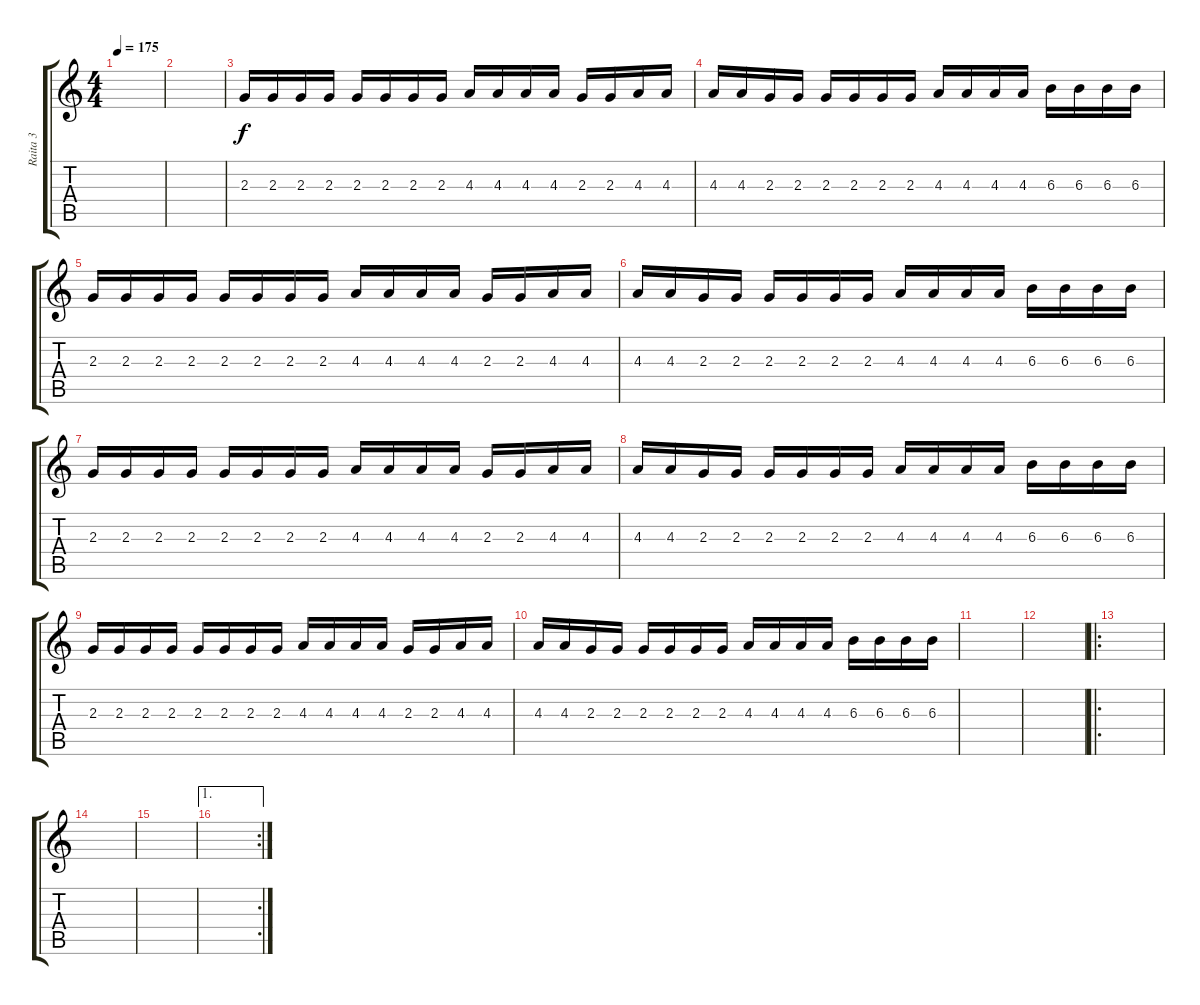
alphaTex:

\track ("Raita 3" "Raita 3") {instrument distortionguitar}
\staff {score tabs}
\tuning (D4 A3 F3 C3 G2 C2) {hide}
\ts (4 4)
\tempo 175
\clef g2
\ks c
|
|
2.3.16 2.3.16 2.3.16 2.3.16 2.3.16 2.3.16 2.3.16 2.3.16 4.3.16 4.3.16 4.3.16 4.3.16 2.3.16 2.3.16 4.3.16 4.3.16 |
4.3.16 4.3.16 2.3.16 2.3.16 2.3.16 2.3.16 2.3.16 2.3.16 4.3.16 4.3.16 4.3.16 4.3.16 6.3.16 6.3.16 6.3.16 6.3.16 |
2.3.16 2.3.16 2.3.16 2.3.16 2.3.16 2.3.16 2.3.16 2.3.16 4.3.16 4.3.16 4.3.16 4.3.16 2.3.16 2.3.16 4.3.16 4.3.16 |
4.3.16 4.3.16 2.3.16 2.3.16 2.3.16 2.3.16 2.3.16 2.3.16 4.3.16 4.3.16 4.3.16 4.3.16 6.3.16 6.3.16 6.3.16 6.3.16 |
2.3.16 2.3.16 2.3.16 2.3.16 2.3.16 2.3.16 2.3.16 2.3.16 4.3.16 4.3.16 4.3.16 4.3.16 2.3.16 2.3.16 4.3.16 4.3.16 |
4.3.16 4.3.16 2.3.16 2.3.16 2.3.16 2.3.16 2.3.16 2.3.16 4.3.16 4.3.16 4.3.16 4.3.16 6.3.16 6.3.16 6.3.16 6.3.16 |
2.3.16 2.3.16 2.3.16 2.3.16 2.3.16 2.3.16 2.3.16 2.3.16 4.3.16 4.3.16 4.3.16 4.3.16 2.3.16 2.3.16 4.3.16 4.3.16 |
4.3.16 4.3.16 2.3.16 2.3.16 2.3.16 2.3.16 2.3.16 2.3.16 4.3.16 4.3.16 4.3.16 4.3.16 6.3.16 6.3.16 6.3.16 6.3.16 |
|
|
\ro
|
|
|
\ae 1
\rc 2
